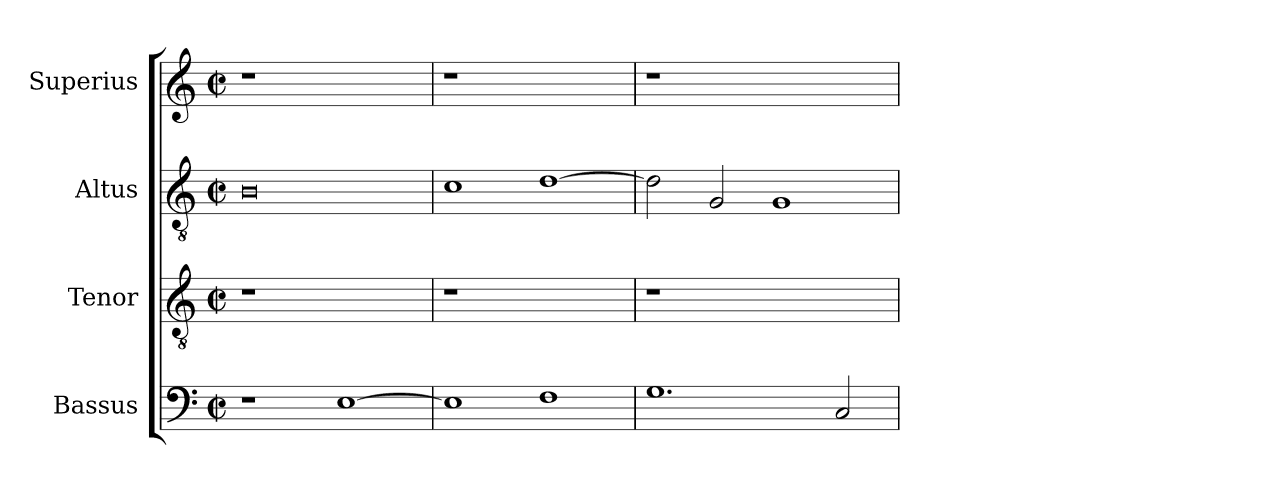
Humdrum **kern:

**kern	**kern	**kern	**kern
*part4	*part3	*part2	*part1
*staff4	*staff3	*staff2	*staff1
*I"Bassus	*I"Tenor	*I"Altus	*I"Superius
*I'B.	*I'T.	*	*I'S.
!!LO:PB:g=z
*clefF4	*clefGv2	*clefGv2	*clefG2
*	*ITrd7c12	*ITrd7c12	*
*k[]	*k[]	*k[]	*k[]
*C:	*C:	*C:	*C:
*M2/2	*M2/2	*M2/2	*M2/2
*met(c|)	*met(c|)	*met(c|)	*met(c|)
=1	=1	=1	=1
!	!LO:N:vis=1	!	!LO:N:vis=1
1r	1r	0BBi	1r
[>1Ei	1ryy	.	1ryy
=2	=2	=2	=2
!	!LO:N:vis=1	!	!LO:N:vis=1
1Ei]	1r	1Ci	1r
1Fi	1ryy	[>1Di	1ryy
=3	=3	=3	=3
!	!LO:N:vis=1	!	!LO:N:vis=1
1.Gi	1r	2Di\]	1r
.	.	2GGi/	.
.	1ryy	1GGi	1ryy
2Ci/	.	.	.
=	=	=	=
*-	*-	*-	*-
